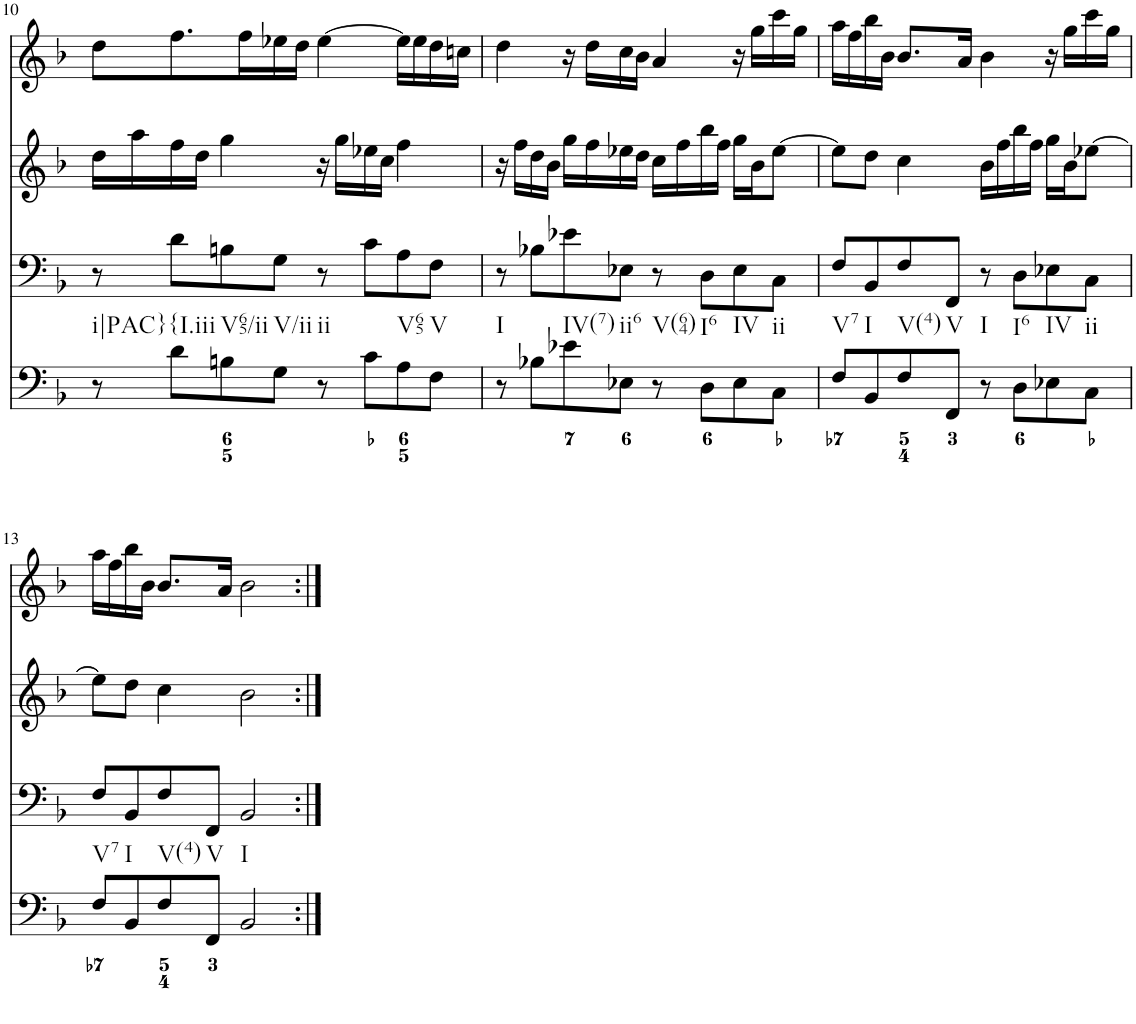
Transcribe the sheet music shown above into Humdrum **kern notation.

**kern	**kern	**kern	**kern
*part4	*part3	*part2	*part1
*staff4	*staff3	*staff2	*staff1
*I"Piano	*I"Piano	*I"Piano	*I"Piano
*I'Pno	*I'Pno	*I'Pno	*I'Pno
!!LO:PB:g=z
*clefF4	*clefF4	*clefG2	*clefG2
*k[b-]	*k[b-]	*k[b-]	*k[b-]
*F:	*F:	*F:	*F:
*M4/4	*M4/4	*M4/4	*M4/4
*met(c)	*met(c)	*met(c)	*met(c)
=10	=10	=10	=10
!	!LO:TX:b:t=i|PAC}	!	!
8r	8r	16dd\LL	8dd\L
.	.	16aa\	.
!	!LO:TX:b:t={I.iii	!	!
8d\L	8d\L	16ff\	8.ff\
.	.	16dd\JJ	.
!	!LO:TX:b:t=V65/ii	!	!
8Bn\	8Bn\	4gg\	.
.	.	.	16ff\L
!	!LO:TX:b:t=V/ii	!	!
8G\J	8G\J	.	16ee-X\
.	.	.	16dd\JJ
!	!LO:TX:b:t=ii	!	!
8r	8r	16r	[4ee-\
.	.	16gg\LL	.
8c\L	8c\L	16ee-X\	.
.	.	16cc\JJ	.
!	!LO:TX:b:t=V65	!	!
8A\	8A\	4ff\	16ee-\LL]
.	.	.	16ee-\
!	!LO:TX:b:t=V	!	!
8F\J	8F\J	.	16dd\
.	.	.	16ccn\JJ
=11	=11	=11	=11
!	!LO:TX:b:t=I	!	!
8r	8r	16r	4dd\
.	.	16ff\LL	.
8B-X\L	8B-X\L	16dd\	.
.	.	16b-\JJ	.
!	!LO:TX:b:t=IV(7)	!	!
8e-X\	8e-X\	16gg\LL	16r
.	.	16ff\	16dd\LL
!	!LO:TX:b:t=ii6	!	!
8E-X\J	8E-X\J	16ee-X\	16cc\
.	.	16dd\JJ	16b-\JJ
!	!LO:TX:b:t=V(64)	!	!
8r	8r	16cc\LL	4a/
.	.	16ff\	.
!	!LO:TX:b:t=I6	!	!
8D\L	8D\L	16bb-\	.
.	.	16ff\JJ	.
!	!LO:TX:b:t=IV	!	!
8E-\	8E-\	16gg\LL	16r
.	.	16b-\J	16gg\LL
!	!LO:TX:b:t=ii	!	!
8C\J	8C\J	[8ee-\J	16ccc\
.	.	.	16gg\JJ
=12	=12	=12	=12
!	!LO:TX:b:t=V7	!	!
8F/L	8F/L	8ee-\L]	16aa\LL
.	.	.	16ff\
!	!LO:TX:b:t=I	!	!
8BB-/	8BB-/	8dd\J	16bb-\
.	.	.	16b-\JJ
!	!LO:TX:b:t=V(4)	!	!
8F/	8F/	4cc\	8.b-/L
!	!LO:TX:b:t=V	!	!
8FF/J	8FF/J	.	.
.	.	.	16a/Jk
!	!LO:TX:b:t=I	!	!
8r	8r	16b-\LL	4b-\
.	.	16ff\	.
!	!LO:TX:b:t=I6	!	!
8D\L	8D\L	16bb-\	.
.	.	16ff\JJ	.
!	!LO:TX:b:t=IV	!	!
8E-X\	8E-X\	16gg\LL	16r
.	.	16b-\J	16gg\LL
!	!LO:TX:b:t=ii	!	!
8C\J	8C\J	[8ee-X\J	16ccc\
.	.	.	16gg\JJ
!!LO:LB:g=z
=13	=13	=13	=13
!	!LO:TX:b:t=V7	!	!
8F/L	8F/L	8ee-\L]	16aa\LL
.	.	.	16ff\
!	!LO:TX:b:t=I	!	!
8BB-/	8BB-/	8dd\J	16bb-\
.	.	.	16b-\JJ
!	!LO:TX:b:t=V(4)	!	!
8F/	8F/	4cc\	8.b-/L
!	!LO:TX:b:t=V	!	!
8FF/J	8FF/J	.	.
.	.	.	16a/Jk
!	!LO:TX:b:t=I	!	!
2BB-/	2BB-/	2b-\	2b-\
=:|!	=:|!	=:|!	=:|!
*-	*-	*-	*-
